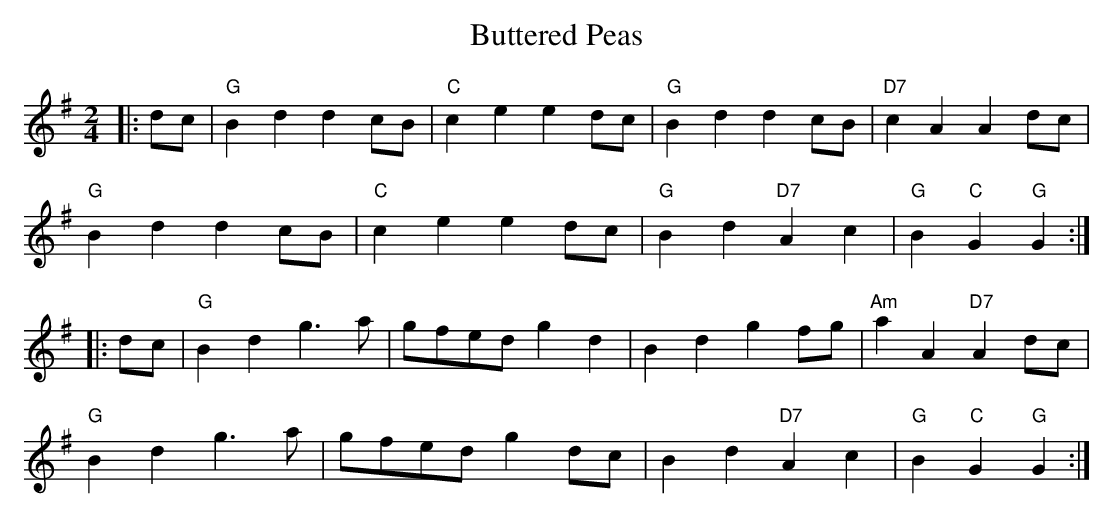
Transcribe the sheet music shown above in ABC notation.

X:1
T: Buttered Peas
M: 2/4
L: 1/8
K: Gmaj
|: dc | "G" B2 d2 d2 cB | "C" c2 e2 e2 dc |\
"G" B2 d2 d2 cB | "D7" c2 A2 A2 dc |
"G" B2 d2 d2 cB | "C" c2 e2 e2 dc |\
"G" B2 d2 "D7" A2 c2 | "G" B2 "C" G2 "G" G2 :|
|: dc | "G" B2 d2 g3 a | gfed g2 d2 | B2 d2 g2 fg | "Am" a2 A2 "D7" A2 dc |
"G" B2 d2 g3 a | gfed g2 dc | B2 d2 "D7" A2 c2 | "G" B2 "C" G2 "G" G2 :|
